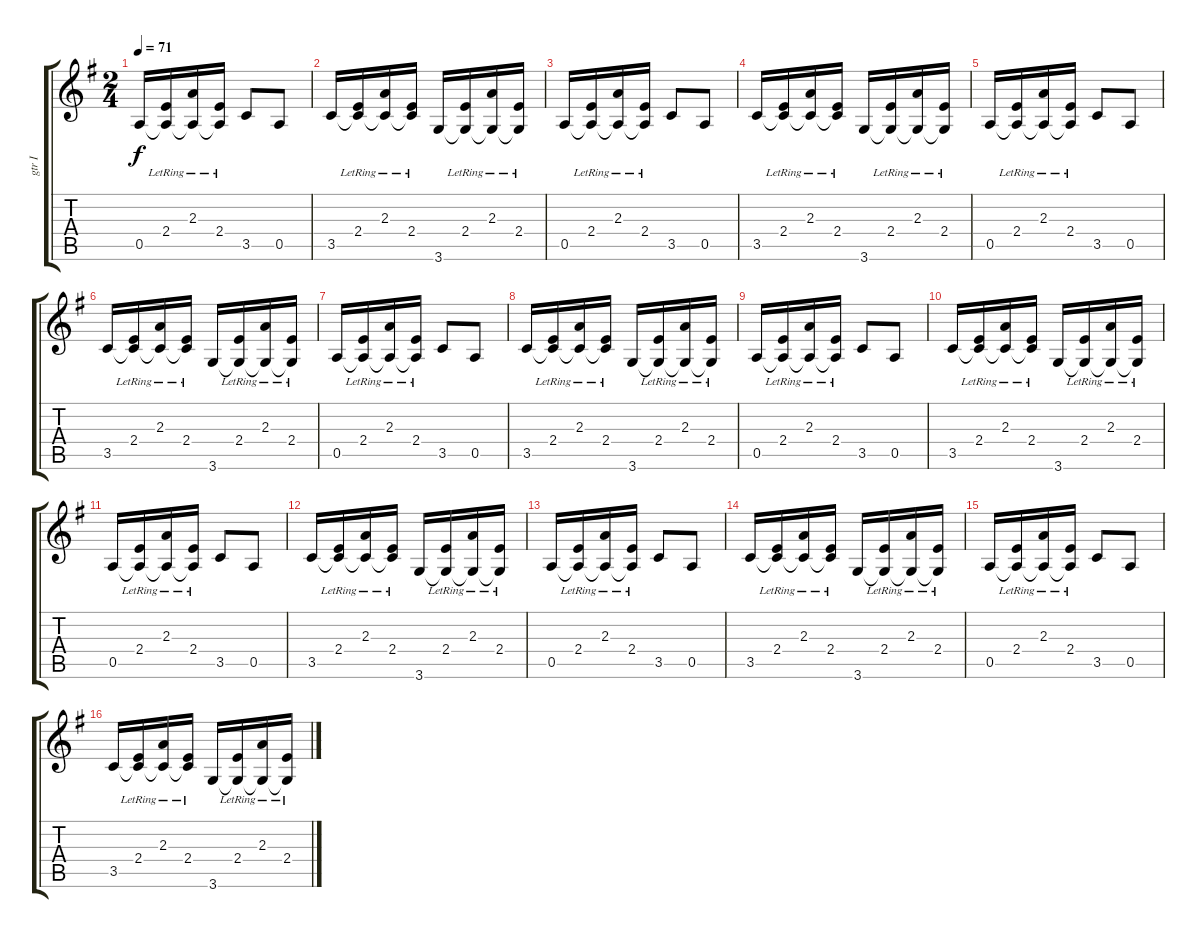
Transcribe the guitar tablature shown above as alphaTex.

\track ("gtr I" "gtr I") {instrument electricguitarclean}
\staff {score tabs}
\tuning (E4 B3 G3 D3 A2 E2) {hide}
\ts (2 4)
\tempo 71
\clef g2
\ks g
0.5.16{dy f} (2.4{lr} 0.5{t}).16 (2.3{lr} 0.5{t}).16 (2.4{lr} 0.5{t}).16 3.5.8 0.5.8 |
3.5.16 (2.4{lr} 3.5{t}).16 (2.3{lr} 3.5{t}).16 (2.4{lr} 3.5{t}).16 3.6.16 (2.4{lr} 3.6{t}).16 (2.3{lr} 3.6{t}).16 (2.4{lr} 3.6{t}).16 |
0.5.16 (2.4{lr} 0.5{t}).16 (2.3{lr} 0.5{t}).16 (2.4{lr} 0.5{t}).16 3.5.8 0.5.8 |
3.5.16 (2.4{lr} 3.5{t}).16 (2.3{lr} 3.5{t}).16 (2.4{lr} 3.5{t}).16 3.6.16 (2.4{lr} 3.6{t}).16 (2.3{lr} 3.6{t}).16 (2.4{lr} 3.6{t}).16 |
0.5.16 (2.4{lr} 0.5{t}).16 (2.3{lr} 0.5{t}).16 (2.4{lr} 0.5{t}).16 3.5.8 0.5.8 |
3.5.16 (2.4{lr} 3.5{t}).16 (2.3{lr} 3.5{t}).16 (2.4{lr} 3.5{t}).16 3.6.16 (2.4{lr} 3.6{t}).16 (2.3{lr} 3.6{t}).16 (2.4{lr} 3.6{t}).16 |
0.5.16 (2.4{lr} 0.5{t}).16 (2.3{lr} 0.5{t}).16 (2.4{lr} 0.5{t}).16 3.5.8 0.5.8 |
3.5.16 (2.4{lr} 3.5{t}).16 (2.3{lr} 3.5{t}).16 (2.4{lr} 3.5{t}).16 3.6.16 (2.4{lr} 3.6{t}).16 (2.3{lr} 3.6{t}).16 (2.4{lr} 3.6{t}).16 |
0.5.16 (2.4{lr} 0.5{t}).16 (2.3{lr} 0.5{t}).16 (2.4{lr} 0.5{t}).16 3.5.8 0.5.8 |
3.5.16 (2.4{lr} 3.5{t}).16 (2.3{lr} 3.5{t}).16 (2.4{lr} 3.5{t}).16 3.6.16 (2.4{lr} 3.6{t}).16 (2.3{lr} 3.6{t}).16 (2.4{lr} 3.6{t}).16 |
0.5.16 (2.4{lr} 0.5{t}).16 (2.3{lr} 0.5{t}).16 (2.4{lr} 0.5{t}).16 3.5.8 0.5.8 |
3.5.16 (2.4{lr} 3.5{t}).16 (2.3{lr} 3.5{t}).16 (2.4{lr} 3.5{t}).16 3.6.16 (2.4{lr} 3.6{t}).16 (2.3{lr} 3.6{t}).16 (2.4{lr} 3.6{t}).16 |
0.5.16 (2.4{lr} 0.5{t}).16 (2.3{lr} 0.5{t}).16 (2.4{lr} 0.5{t}).16 3.5.8 0.5.8 |
3.5.16 (2.4{lr} 3.5{t}).16 (2.3{lr} 3.5{t}).16 (2.4{lr} 3.5{t}).16 3.6.16 (2.4{lr} 3.6{t}).16 (2.3{lr} 3.6{t}).16 (2.4{lr} 3.6{t}).16 |
0.5.16 (2.4{lr} 0.5{t}).16 (2.3{lr} 0.5{t}).16 (2.4{lr} 0.5{t}).16 3.5.8 0.5.8 |
3.5.16 (2.4{lr} 3.5{t}).16 (2.3{lr} 3.5{t}).16 (2.4{lr} 3.5{t}).16 3.6.16 (2.4{lr} 3.6{t}).16 (2.3{lr} 3.6{t}).16 (2.4{lr} 3.6{t}).16
